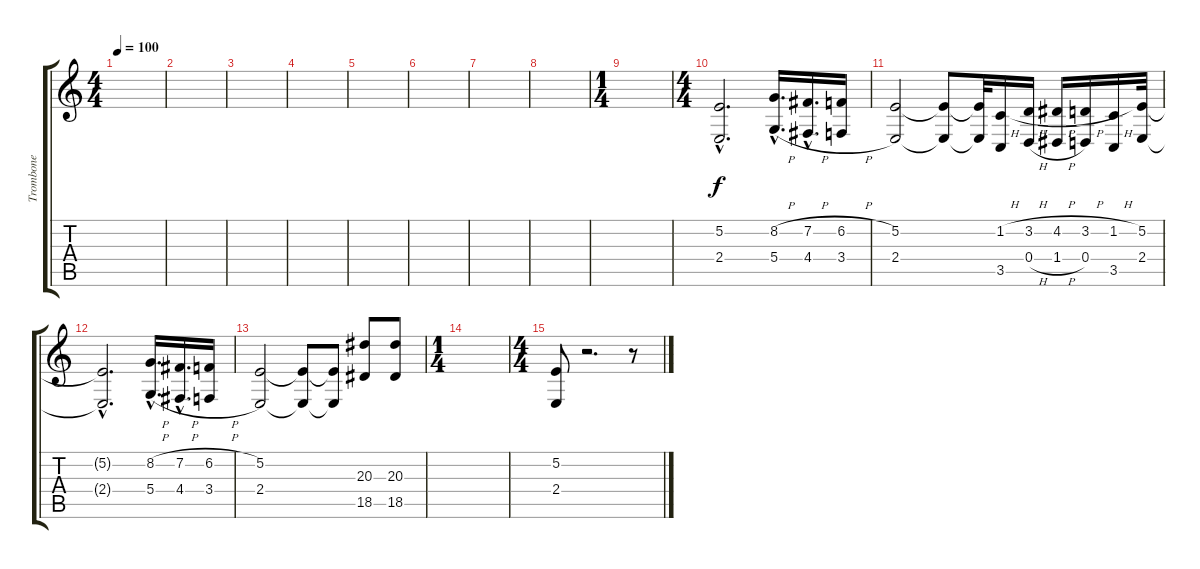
\track ("Trombone" "Trombone") {instrument trombone}
\staff {score tabs}
\tuning (E4 B3 G3 D3 A2 E2) {hide}
\ts (4 4)
\tempo 100
\clef g2
\ks c
|
|
|
|
|
|
|
|
\ts (1 4)
|
\ts (4 4)
(5.2{hac} 2.4{hac}).2{d} (8.2{h hac} 5.4{h hac}).16{d} (7.2{h hac} 4.4{h hac}).16{d} (6.2{h} 3.4{h}).16 |
(5.2 2.4).2 (5.2{t} 2.4{t}).8 (5.2{t} 2.4{t}).32 (1.2{h} 3.5).16 (3.2{h} 0.4{h}).16 (4.2{h} 1.4{h}).16 (3.2{h} 0.4).16 (1.2{h} 3.5).16 (5.2 2.4).32 |
(5.2{hac t} 2.4{hac t}).2{d} (8.2{h hac} 5.4{h hac}).16{d} (7.2{h hac} 4.4{h hac}).16{d} (6.2{h} 3.4{h}).16 |
(5.2 2.4).2 (5.2{t} 2.4{t}).8 (5.2{t} 2.4{t}).8 (20.3 18.5).8 (20.3 18.5).8 |
\ts (1 4)
|
\ts (4 4)
(5.2 2.4).8 r.2{d} r.8
